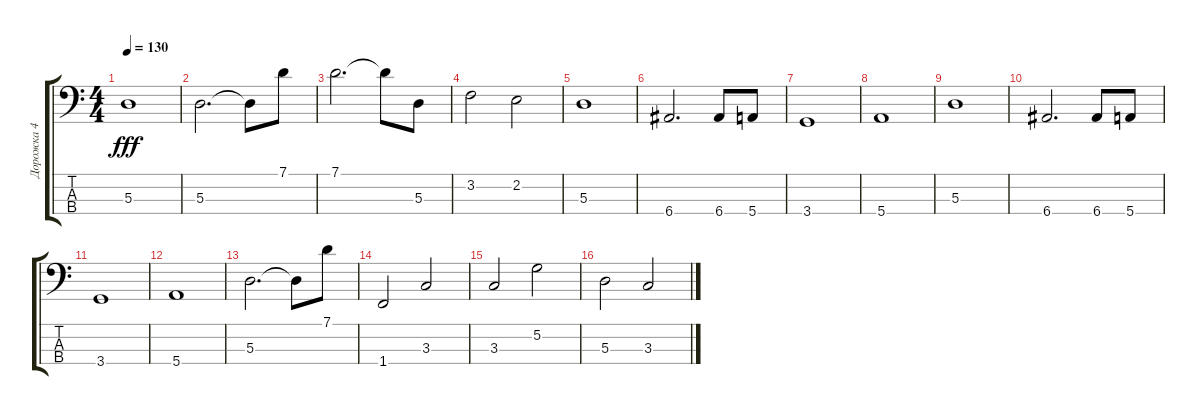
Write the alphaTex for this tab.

\track ("Дорожка 4" "Дорожка 4") {instrument electricbasspick}
\staff {score tabs}
\tuning (G2 D2 A1 E1) {hide}
\ts (4 4)
\tempo 130
\clef f4
\ks c
5.3.1{dy fff} |
5.3.2{d} 5.3{t}.8 7.1.8 |
7.1.2{d} 7.1{t}.8 5.3.8 |
3.2.2 2.2.2 |
5.3.1 |
6.4.2{d} 6.4.8 5.4.8 |
3.4.1 |
5.4.1 |
5.3.1 |
6.4.2{d} 6.4.8 5.4.8 |
3.4.1 |
5.4.1 |
5.3.2{d} 5.3{t}.8 7.1.8 |
1.4.2 3.3.2 |
3.3.2 5.2.2 |
5.3.2 3.3.2
